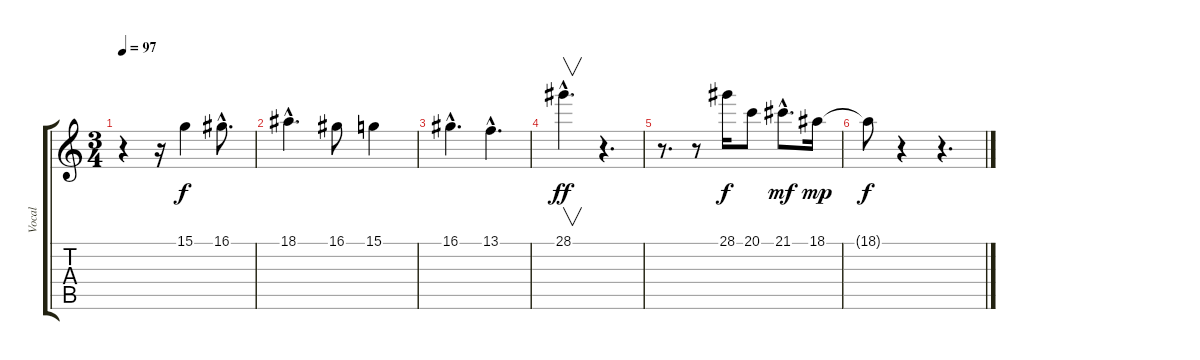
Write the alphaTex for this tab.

\track ("Vocal" "Vocal") {instrument panflute}
\staff {score tabs}
\tuning (E4 B3 G3 D3 A2 E2) {hide}
\ts (3 4)
\tempo 97
\clef g2
\ks c
r.4{dy f} r.16 15.1.4 16.1{hac}.8{d} |
18.1{hac}.4{d} 16.1.8 15.1.4 |
16.1{hac}.4{d} 13.1{hac}.4{d} |
28.1{hac}.4{v d dy ff} r.4{d} |
r.8{d} r.8 28.1.16{dy f} 20.1.8 21.1{hac}.8{d dy mf} 18.1.16{dy mp} |
18.1{t}.8{dy f} r.4 r.4{d}
